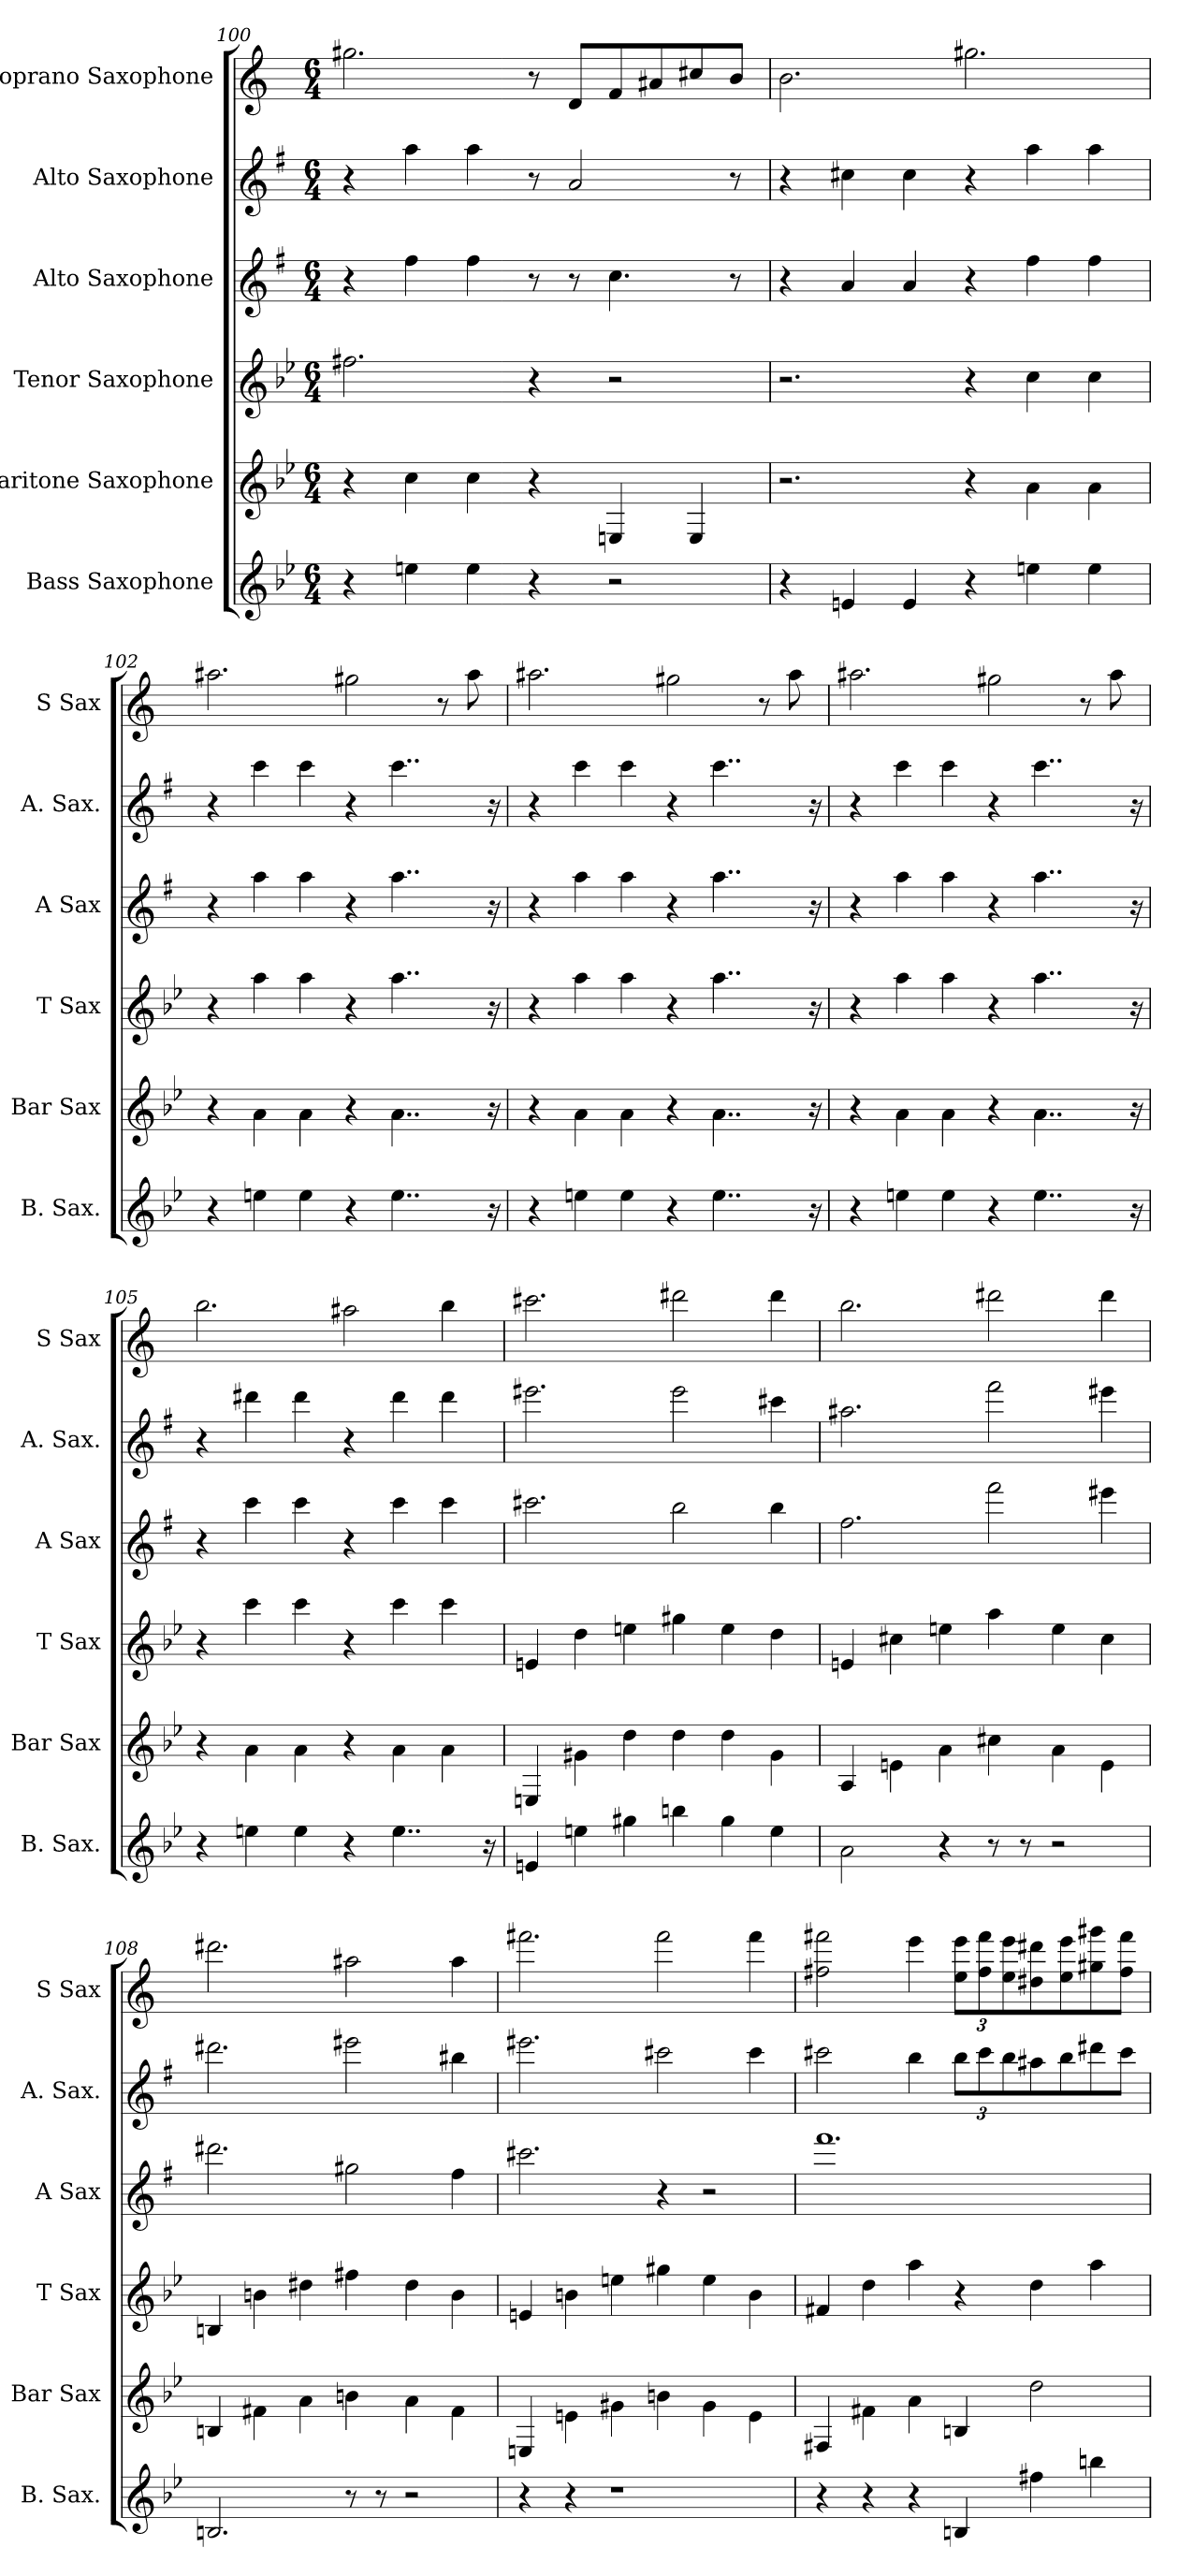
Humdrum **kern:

**kern	**kern	**kern	**kern	**kern	**kern
*part6	*part5	*part4	*part3	*part2	*part1
*staff6	*staff5	*staff4	*staff3	*staff2	*staff1
*I"Bass Saxophone	*I"Baritone Saxophone	*I"Tenor Saxophone	*I"Alto Saxophone	*I"Alto Saxophone	*I"Soprano Saxophone
*I'B. Sax.	*I'Bar Sax	*I'T Sax	*I'A Sax	*I'A. Sax.	*I'S Sax
*clefG2	*clefG2	*clefG2	*clefG2	*clefG2	*clefG2
*ITrd15c26	*ITrd12c21	*ITrd8c14	*ITrd5c9	*ITrd5c9	*ITrd1c2
*k[b-e-]	*k[b-e-]	*k[b-e-]	*k[b-e-]	*k[b-e-]	*k[b-e-]
*M6/4	*M6/4	*M6/4	*M6/4	*M6/4	*M6/4
=100	=100	=100	=100	=100	=100
4r	4r	2.f#X\	4r	4r	2.ff#X\
4En\	4c\	.	4a\	4cc\	.
4E\	4c\	.	4a\	4cc\	.
4r	4r	4r	8r	8r	8r
.	.	.	8r	2c/	8c/L
2r	4EEn/	2r	4.e-\	.	8e-/
.	.	.	.	.	8g#X/
.	4EE/	.	.	.	8bn/
.	.	.	8r	8r	8a/J
=101	=101	=101	=101	=101	=101
4r	2.r	2.r	4r	4r	2.a\
4EEn/	.	.	4c/	4en\	.
4EE/	.	.	4c/	4e\	.
4r	4r	4r	4r	4r	2.ff#X\
4En\	4A\	4c\	4a\	4cc\	.
4E\	4A\	4c\	4a\	4cc\	.
!!LO:LB:g=z
=102	=102	=102	=102	=102	=102
4r	4r	4r	4r	4r	2.gg#X\
4En\	4A\	4a\	4cc\	4ee-\	.
4E\	4A\	4a\	4cc\	4ee-\	.
4r	4r	4r	4r	4r	2ff#X\
4..E\	4..A\	4..a\	4..cc\	4..ee-\	.
.	.	.	.	.	8r
.	.	.	.	.	8gg#\
16r	16r	16r	16r	16r	.
=103	=103	=103	=103	=103	=103
4r	4r	4r	4r	4r	2.gg#X\
4En\	4A\	4a\	4cc\	4ee-\	.
4E\	4A\	4a\	4cc\	4ee-\	.
4r	4r	4r	4r	4r	2ff#X\
4..E\	4..A\	4..a\	4..cc\	4..ee-\	.
.	.	.	.	.	8r
.	.	.	.	.	8gg#\
16r	16r	16r	16r	16r	.
=104	=104	=104	=104	=104	=104
4r	4r	4r	4r	4r	2.gg#X\
4En\	4A\	4a\	4cc\	4ee-\	.
4E\	4A\	4a\	4cc\	4ee-\	.
4r	4r	4r	4r	4r	2ff#X\
4..E\	4..A\	4..a\	4..cc\	4..ee-\	.
.	.	.	.	.	8r
.	.	.	.	.	8gg#\
16r	16r	16r	16r	16r	.
=105	=105	=105	=105	=105	=105
4r	4r	4r	4r	4r	2.aa\
4En\	4A\	4cc\	4ee-\	4ff#X\	.
4E\	4A\	4cc\	4ee-\	4ff#\	.
4r	4r	4r	4r	4r	2gg#X\
4..E\	4A\	4cc\	4ee-\	4ff#\	.
.	4A\	4cc\	4ee-\	4ff#\	4aa\
16r	.	.	.	.	.
!!LO:PB:g=z
=106	=106	=106	=106	=106	=106
*	*	*	*	*	*MM210
4EEn/	4EEn/	4En/	2.een\	2.gg#X\	2.bbn\
4En\	4G#X\	4d\	.	.	.
4G#X\	4d\	4en\	.	.	.
4Bn\	4d\	4g#X\	2dd\	2gg#\	2ccc#X\
4G#\	4d\	4e\	.	.	.
4E\	4G#\	4d\	4dd\	4een\	4ccc#\
=107	=107	=107	=107	=107	=107
2AA\	4AA/	4En/	2.a\	2.cc#X\	2.aa\
.	4En\	4c#X\	.	.	.
4r	4A\	4en\	.	.	.
8r	4c#X\	4a\	2aa\	2aa\	2ccc#X\
8r	.	.	.	.	.
2r	4A\	4e\	.	.	.
.	4E\	4c#\	4gg#X\	4gg#X\	4ccc#\
=108	=108	=108	=108	=108	=108
2.BBBn/	4BBn/	4BBn/	2.ff#X\	2.ff#X\	2.ccc#X\
.	4F#X\	4Bn\	.	.	.
.	4A\	4d#X\	.	.	.
8r	4Bn\	4f#X\	2bn\	2gg#X\	2gg#X\
8r	.	.	.	.	.
2r	4A\	4d#\	.	.	.
.	4F#\	4B\	4a\	4dd#X\	4gg#\
=109	=109	=109	=109	=109	=109
4r	4EEn/	4En/	2.een\	2.gg#X\	2.eeen\
4r	4En\	4Bn\	.	.	.
1r	4G#X\	4en\	.	.	.
.	4Bn\	4g#X\	4r	2een\	2eee\
.	4G#\	4e\	2r	.	.
.	4E\	4B\	.	4ee\	4eee\
!!LO:LB:g=z
=110	=110	=110	=110	=110	=110
4r	4FF#X/	4F#X/	1.aa	2een\	2een\ 2eeen\
4r	4F#X\	4d\	.	.	.
4r	4A\	4a\	.	4dd\	4ddd\
*	*	*	*	*Xbrackettup	*Xbrackettup
4BBBn/	4BBn/	4r	.	12dd\L	12dd\ 12ddd\L
.	.	.	.	12ee\	12ee\ 12eee\
.	.	.	.	12dd\	12dd\ 12ddd\
4F#X\	2d\	4d\	.	8cc#X\	8cc#X\ 8ccc#X\
.	.	.	.	8dd\	8dd\ 8ddd\
4Bn\	.	4a\	.	8ff#X\	8ff#X\ 8fff#X\
.	.	.	.	8ee\J	8ee\ 8eee\J
=	=	=	=	=	=
*-	*-	*-	*-	*-	*-
